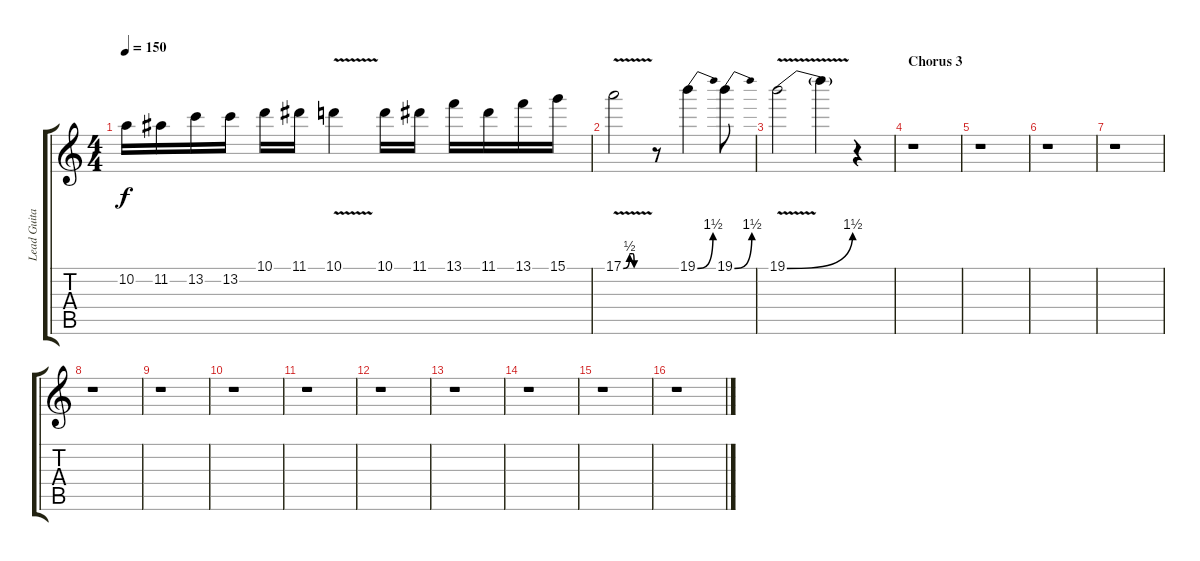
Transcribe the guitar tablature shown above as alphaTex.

\track ("Lead Guitar" "Lead Guita") {instrument distortionguitar}
\staff {score tabs}
\tuning (E4 B3 G3 D3 A2 E2) {hide}
\ts (4 4)
\tempo 150
\clef g2
\ks c
10.2.16{dy f} 11.2.16 13.2.16 13.2.16 10.1.16 11.1.16 10.1{v}.4 10.1.16 11.1.16 13.1.16 11.1.16 13.1.16 15.1.16 |
17.1{be (custom 0 0 15 2 23 2 26 0 30 0 36 0 45 0 60 0) v}.2 r.8 19.1{be (bend 0 0 60 6)}.4 19.1{be (bend 0 0 60 6)}.8 |
19.1{be (bend 0 0 60 6) v}.2 19.1{t}.4 r.4 |
\section ("" "Chorus 3")
r.1 |
r.1 |
r.1 |
r.1 |
r.1 |
r.1 |
r.1 |
r.1 |
r.1 |
r.1 |
r.1 |
r.1 |
r.1
